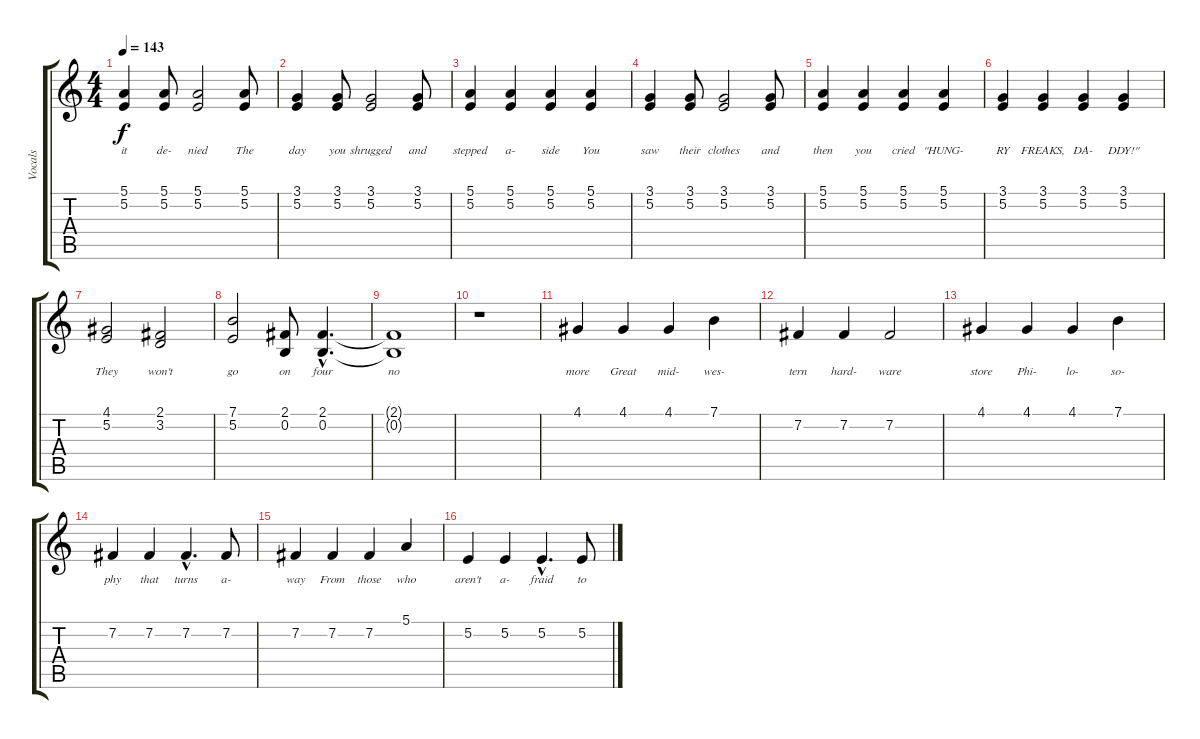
\track ("Vocals" "Vocals") {instrument vibraphone}
\staff {score tabs}
\tuning (E4 B3 G3 D3 A2 E2) {hide}
\ts (4 4)
\tempo 143
\clef g2
\ks c
(5.1 5.2).4{lyrics (0 "it") lyrics (1 "") lyrics (2 "") lyrics (3 "") lyrics (4 "") dy f} (5.1 5.2).8{lyrics (0 "de-") lyrics (1 "") lyrics (2 "") lyrics (3 "") lyrics (4 "")} (5.1 5.2).2{lyrics (0 "nied") lyrics (1 "") lyrics (2 "") lyrics (3 "") lyrics (4 "")} (5.1 5.2).8{lyrics (0 "The") lyrics (1 "") lyrics (2 "") lyrics (3 "") lyrics (4 "")} |
(3.1 5.2).4{lyrics (0 "day") lyrics (1 "") lyrics (2 "") lyrics (3 "") lyrics (4 "")} (3.1 5.2).8{lyrics (0 "you") lyrics (1 "") lyrics (2 "") lyrics (3 "") lyrics (4 "")} (3.1 5.2).2{lyrics (0 "shrugged") lyrics (1 "") lyrics (2 "") lyrics (3 "") lyrics (4 "")} (3.1 5.2).8{lyrics (0 "and") lyrics (1 "") lyrics (2 "") lyrics (3 "") lyrics (4 "")} |
(5.1 5.2).4{lyrics (0 "stepped") lyrics (1 "") lyrics (2 "") lyrics (3 "") lyrics (4 "")} (5.1 5.2).4{lyrics (0 "a-") lyrics (1 "") lyrics (2 "") lyrics (3 "") lyrics (4 "")} (5.1 5.2).4{lyrics (0 "side") lyrics (1 "") lyrics (2 "") lyrics (3 "") lyrics (4 "")} (5.1 5.2).4{lyrics (0 "You") lyrics (1 "") lyrics (2 "") lyrics (3 "") lyrics (4 "")} |
(3.1 5.2).4{lyrics (0 "saw") lyrics (1 "") lyrics (2 "") lyrics (3 "") lyrics (4 "")} (3.1 5.2).8{lyrics (0 "their") lyrics (1 "") lyrics (2 "") lyrics (3 "") lyrics (4 "")} (3.1 5.2).2{lyrics (0 "clothes") lyrics (1 "") lyrics (2 "") lyrics (3 "") lyrics (4 "")} (3.1 5.2).8{lyrics (0 "and") lyrics (1 "") lyrics (2 "") lyrics (3 "") lyrics (4 "")} |
(5.1 5.2).4{lyrics (0 "then") lyrics (1 "") lyrics (2 "") lyrics (3 "") lyrics (4 "")} (5.1 5.2).4{lyrics (0 "you") lyrics (1 "") lyrics (2 "") lyrics (3 "") lyrics (4 "")} (5.1 5.2).4{lyrics (0 "cried") lyrics (1 "") lyrics (2 "") lyrics (3 "") lyrics (4 "")} (5.1 5.2).4{lyrics (0 "\"HUNG-") lyrics (1 "") lyrics (2 "") lyrics (3 "") lyrics (4 "")} |
(3.1 5.2).4{lyrics (0 "RY") lyrics (1 "") lyrics (2 "") lyrics (3 "") lyrics (4 "")} (3.1 5.2).4{lyrics (0 "FREAKS,") lyrics (1 "") lyrics (2 "") lyrics (3 "") lyrics (4 "")} (3.1 5.2).4{lyrics (0 "DA-") lyrics (1 "") lyrics (2 "") lyrics (3 "") lyrics (4 "")} (3.1 5.2).4{lyrics (0 "DDY!\"") lyrics (1 "") lyrics (2 "") lyrics (3 "") lyrics (4 "")} |
(4.1 5.2).2{lyrics (0 "They") lyrics (1 "") lyrics (2 "") lyrics (3 "") lyrics (4 "")} (2.1 3.2).2{lyrics (0 "won't") lyrics (1 "") lyrics (2 "") lyrics (3 "") lyrics (4 "")} |
(7.1 5.2).2{lyrics (0 "go") lyrics (1 "") lyrics (2 "") lyrics (3 "") lyrics (4 "")} (2.1 0.2).8{lyrics (0 "on") lyrics (1 "") lyrics (2 "") lyrics (3 "") lyrics (4 "")} (2.1{hac} 0.2{hac}).4{d lyrics (0 "four") lyrics (1 "") lyrics (2 "") lyrics (3 "") lyrics (4 "")} |
(2.1{t} 0.2{t}).1{lyrics (0 "no") lyrics (1 "") lyrics (2 "") lyrics (3 "") lyrics (4 "")} |
r.1 |
4.1.4{lyrics (0 "more") lyrics (1 "") lyrics (2 "") lyrics (3 "") lyrics (4 "")} 4.1.4{lyrics (0 "Great") lyrics (1 "") lyrics (2 "") lyrics (3 "") lyrics (4 "")} 4.1.4{lyrics (0 "mid-") lyrics (1 "") lyrics (2 "") lyrics (3 "") lyrics (4 "")} 7.1.4{lyrics (0 "wes-") lyrics (1 "") lyrics (2 "") lyrics (3 "") lyrics (4 "")} |
7.2.4{lyrics (0 "tern") lyrics (1 "") lyrics (2 "") lyrics (3 "") lyrics (4 "")} 7.2.4{lyrics (0 "hard-") lyrics (1 "") lyrics (2 "") lyrics (3 "") lyrics (4 "")} 7.2.2{lyrics (0 "ware") lyrics (1 "") lyrics (2 "") lyrics (3 "") lyrics (4 "")} |
4.1.4{lyrics (0 "store") lyrics (1 "") lyrics (2 "") lyrics (3 "") lyrics (4 "")} 4.1.4{lyrics (0 "Phi-") lyrics (1 "") lyrics (2 "") lyrics (3 "") lyrics (4 "")} 4.1.4{lyrics (0 "lo-") lyrics (1 "") lyrics (2 "") lyrics (3 "") lyrics (4 "")} 7.1.4{lyrics (0 "so-") lyrics (1 "") lyrics (2 "") lyrics (3 "") lyrics (4 "")} |
7.2.4{lyrics (0 "phy") lyrics (1 "") lyrics (2 "") lyrics (3 "") lyrics (4 "")} 7.2.4{lyrics (0 "that") lyrics (1 "") lyrics (2 "") lyrics (3 "") lyrics (4 "")} 7.2{hac}.4{d lyrics (0 "turns") lyrics (1 "") lyrics (2 "") lyrics (3 "") lyrics (4 "")} 7.2.8{lyrics (0 "a-") lyrics (1 "") lyrics (2 "") lyrics (3 "") lyrics (4 "")} |
7.2.4{lyrics (0 "way") lyrics (1 "") lyrics (2 "") lyrics (3 "") lyrics (4 "")} 7.2.4{lyrics (0 "From") lyrics (1 "") lyrics (2 "") lyrics (3 "") lyrics (4 "")} 7.2.4{lyrics (0 "those") lyrics (1 "") lyrics (2 "") lyrics (3 "") lyrics (4 "")} 5.1.4{lyrics (0 "who") lyrics (1 "") lyrics (2 "") lyrics (3 "") lyrics (4 "")} |
5.2.4{lyrics (0 "aren't") lyrics (1 "") lyrics (2 "") lyrics (3 "") lyrics (4 "")} 5.2.4{lyrics (0 "a-") lyrics (1 "") lyrics (2 "") lyrics (3 "") lyrics (4 "")} 5.2{hac}.4{d lyrics (0 "fraid") lyrics (1 "") lyrics (2 "") lyrics (3 "") lyrics (4 "")} 5.2.8{lyrics (0 "to") lyrics (1 "") lyrics (2 "") lyrics (3 "") lyrics (4 "")}
